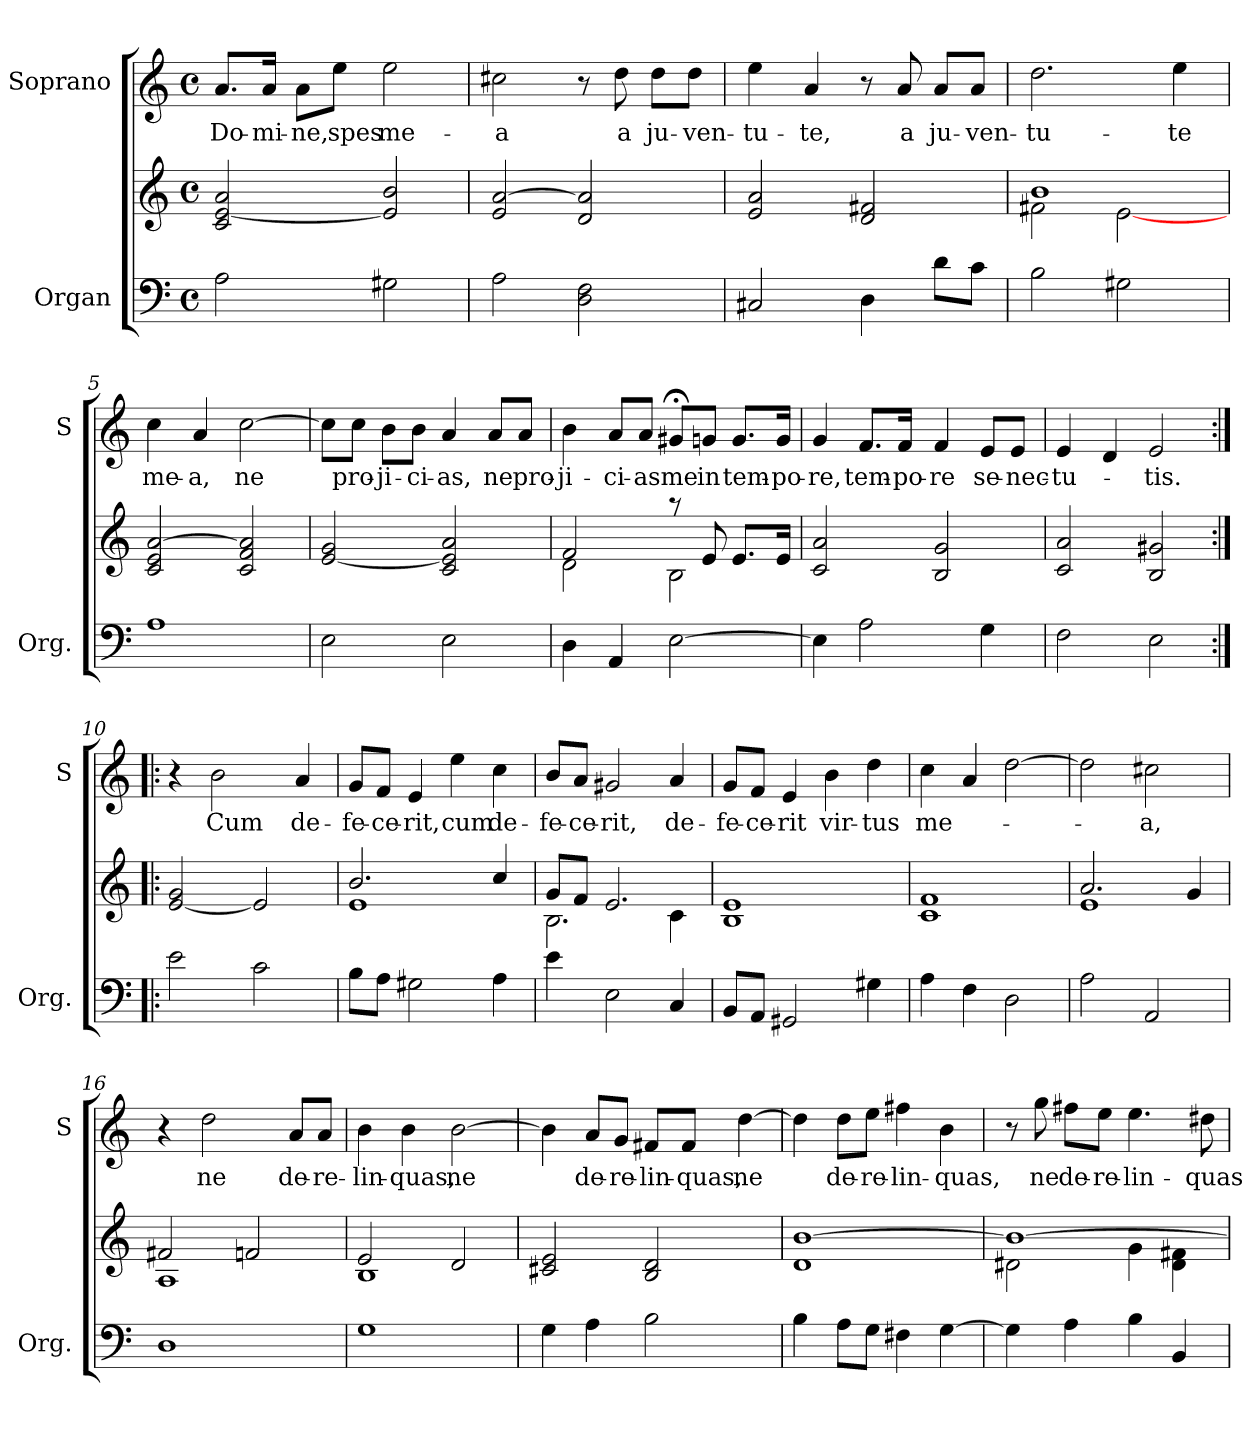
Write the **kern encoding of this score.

**kern	**kern	**kern	**text
*part2	*part2	*part1	*part1
*staff3	*staff2	*staff1	*staff1
*I"Organ	*	*I"Soprano	*
*I'Org.	*	*I'S	*
*clefF4	*clefG2	*clefG2	*
*k[]	*k[]	*k[]	*
*C:	*C:	*C:	*
*M4/4	*M4/4	*M4/4	*
*met(c)	*met(c)	*met(c)	*
=1	=1	=1	=1
!	!	!	!LO:LY:b
2A\	2c/ [2e/ 2a/	8.a/L	Do-
!	!	!	!LO:LY:b
.	.	16a/Jk	-mi-
!	!	!	!LO:LY:b
.	.	8a\L	-ne,
!	!	!	!LO:LY:b
.	.	8ee\J	spes
!	!	!	!LO:LY:b
2G#X\	2e/] 2b/	2ee\	me-
=2	=2	=2	=2
!	!	!	!LO:LY:b
2A\	2e/ [2a/	2cc#X\	-a
2D\ 2F\	2d/ 2a/]	8r	.
!	!	!	!LO:LY:b
.	.	8dd\	a
!	!	!	!LO:LY:b
.	.	8dd\L	ju-
!	!	!	!LO:LY:b
.	.	8dd\J	-ven-
=3	=3	=3	=3
!	!	!	!LO:LY:b
2C#X/	2e/ 2a/	4ee\	-tu-
!	!	!	!LO:LY:b
.	.	4a/	-te,
4D\	2d/ 2f#X/	8r	.
!	!	!	!LO:LY:b
.	.	8a/	a
!	!	!	!LO:LY:b
8d\L	.	8a/L	ju-
!	!	!	!LO:LY:b
8c\J	.	8a/J	-ven-
=4	=4	=4	=4
*	*^	*	*
!	!	!	!	!LO:LY:b
2B\	1b	2f#X\	2.dd\	-tu-
2G#X\	.	[<2e\	.	.
!	!	!	!	!LO:LY:b
.	.	.	4ee\	-te
*	*v	*v	*	*
!!LO:LB:g=z
=5	=5	=5	=5
!	!	!	!LO:LY:b
1A	2c/ 2e/ [2a/	4cc\	me-
!	!	!	!LO:LY:b
.	.	4a/	-a,
!	!	!	!LO:LY:b
.	2c/ 2f/ 2a/]	[2cc\	ne
=6	=6	=6	=6
2E\	[2e/ 2g/	8cc\L]	.
!	!	!	!LO:LY:b
.	.	8cc\J	pro-
!	!	!	!LO:LY:b
.	.	8b\L	-ji-
!	!	!	!LO:LY:b
.	.	8b\J	-ci-
!	!	!	!LO:LY:b
2E\	2c/ 2e/] 2a/	4a/	-as,
!	!	!	!LO:LY:b
.	.	8a/L	ne
!	!	!	!LO:LY:b
.	.	8a/J	pro-
=7	=7	=7	=7
*	*^	*	*
!	!	!	!	!LO:LY:b
4D\	2f/	2d\	4b\	-ji-
!	!	!	!	!LO:LY:b
4AA/	.	.	8a/L	-ci-
!	!	!	!	!LO:LY:b
.	.	.	8a/J	-as
!	!	!	!	!LO:LY:b
[2E\	8raa	2B\	8g#X;</L	me
!	!	!	!	!LO:LY:b
.	8e/	.	8gn/J	in
!	!	!	!	!LO:LY:b
.	8.e/L	.	8.g/L	tem-
!	!	!	!	!LO:LY:b
.	16e/Jk	.	16g/Jk	-po-
*	*v	*v	*	*
=8	=8	=8	=8
!	!	!	!LO:LY:b
4E\]	2c/ 2a/	4g/	-re,
!	!	!	!LO:LY:b
2A\	.	8.f/L	tem-
!	!	!	!LO:LY:b
.	.	16f/Jk	-po-
!	!	!	!LO:LY:b
.	2B/ 2g/	4f/	-re
!	!	!	!LO:LY:b
4G\	.	8e/L	se-
!	!	!	!LO:LY:b
.	.	8e/J	-nec-
!!LO:LB:g=z
=9	=9	=9	=9
!	!	!	!LO:LY:b
2F\	2c/ 2a/	4e/	-tu-
.	.	4d/	.
!	!	!	!LO:LY:b
2E\	2B/ 2g#X/	2e/	-tis.
=10:|!|:	=10:|!|:	=10:|!|:	=10:|!|:
2e\	[2e/ 2g/	4r	.
!	!	!	!LO:LY:b
.	.	2b\	Cum
2c\	2e/]	.	.
!	!	!	!LO:LY:b
.	.	4a/	de-
=11	=11	=11	=11
*	*^	*	*
!	!	!	!	!LO:LY:b
8B\L	2.b/	1e	8g/L	-fe-
!	!	!	!	!LO:LY:b
8A\J	.	.	8f/J	-ce-
!	!	!	!	!LO:LY:b
2G#X\	.	.	4e/	-rit,
!	!	!	!	!LO:LY:b
.	.	.	4ee\	cum
!	!	!	!	!LO:LY:b
4A\	4cc/	.	4cc\	de-
=12	=12	=12	=12	=12
!	!	!	!	!LO:LY:b
4e\	8g/L	2.B\	8b/L	-fe-
!	!	!	!	!LO:LY:b
.	8f/J	.	8a/J	-ce-
!	!	!	!	!LO:LY:b
2E\	2.e/	.	2g#X/	-rit,
!	!	!	!	!LO:LY:b
4C/	.	4c\	4a/	de-
=13	=13	=13	=13	=13
!	!	!	!	!LO:LY:b
8BB/L	1e	1B	8g/L	-fe-
!	!	!	!	!LO:LY:b
8AA/J	.	.	8f/J	-ce-
!	!	!	!	!LO:LY:b
2GG#X/	.	.	4e/	-rit
!	!	!	!	!LO:LY:b
.	.	.	4b\	vir-
!	!	!	!	!LO:LY:b
4G#X\	.	.	4dd\	-tus
*	*v	*v	*	*
!!LO:PB:g=z
=14	=14	=14	=14
!	!	!	!LO:LY:b
4A\	1c 1f	4cc\	me-
4F\	.	4a/	.
2D\	.	[2dd\	.
=15	=15	=15	=15
*	*^	*	*
2A\	2.a/	1e	2dd\]	.
!	!	!	!	!LO:LY:b
2AA/	.	.	2cc#X\	-a,
.	4g/	.	.	.
=16	=16	=16	=16	=16
1D	2f#X/	1A	4r	.
!	!	!	!	!LO:LY:b
.	.	.	2dd\	ne
.	2fn/	.	.	.
!	!	!	!	!LO:LY:b
.	.	.	8a/L	de-
!	!	!	!	!LO:LY:b
.	.	.	8a/J	-re-
=17	=17	=17	=17	=17
!	!	!	!	!LO:LY:b
1G	2e/	1B	4b\	-lin-
!	!	!	!	!LO:LY:b
.	.	.	4b\	-quas,
!	!	!	!	!LO:LY:b
.	2d/	.	[2b\	ne
*	*v	*v	*	*
=18	=18	=18	=18
4G\	2c#X/ 2e/	4b\]	.
!	!	!	!LO:LY:b
4A\	.	8a/L	de-
!	!	!	!LO:LY:b
.	.	8g/J	-re-
!	!	!	!LO:LY:b
2B\	2B/ 2d/	8f#X/L	-lin-
!	!	!	!LO:LY:b
.	.	8f#/J	-quas,
!	!	!	!LO:LY:b
.	.	[4dd\	ne
!!LO:LB:g=z
=19	=19	=19	=19
4B\	1d [1b	4dd\]	.
!	!	!	!LO:LY:b
8A\L	.	8dd\L	de-
!	!	!	!LO:LY:b
8G\J	.	8ee\J	-re-
!	!	!	!LO:LY:b
4F#X\	.	4ff#X\	-lin-
!	!	!	!LO:LY:b
[4G\	.	4b\	-quas,
=20	=20	=20	=20
*	*^	*	*
4G\]	1b_	2d#X\	8r	.
!	!	!	!	!LO:LY:b
.	.	.	8gg\	ne
!	!	!	!	!LO:LY:b
4A\	.	.	8ff#X\L	de-
!	!	!	!	!LO:LY:b
.	.	.	8ee\J	-re-
!	!	!	!	!LO:LY:b
4B\	.	4g\	4.ee\	-lin-
4BB/	.	4d#\ 4f#X\	.	.
!	!	!	!	!LO:LY:b
.	.	.	8dd#X\	-quas
*	*v	*v	*	*
=	=	=	=
*-	*-	*-	*-
